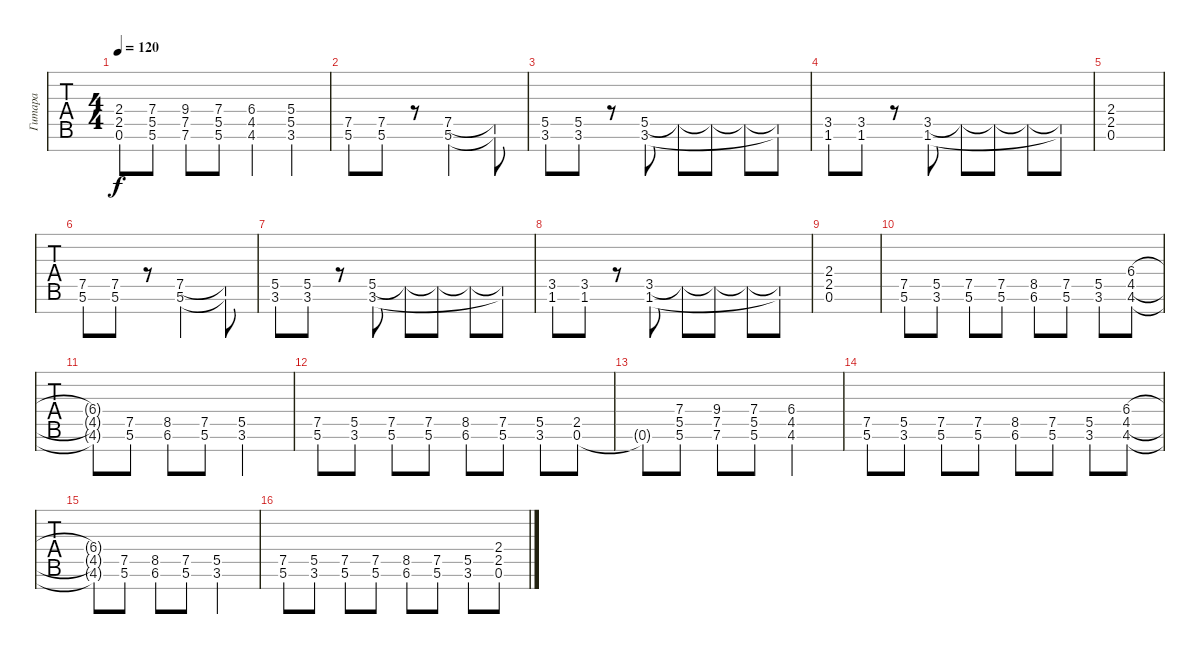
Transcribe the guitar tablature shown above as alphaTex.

\track ("Гитара" "Гитара") {instrument distortionguitar}
\staff {tabs}
\tuning (E4 B3 G3 D3 A2 E2 B1) {hide}
\ts (4 4)
\tempo 120
\clef g2
\ks c
(2.4{t} 2.5{t} 0.6{t}).8{dy f} (7.4 5.5 5.6).8 (9.4 7.5 7.6).8 (7.4 5.5 5.6).8 (6.4 4.5 4.6).4 (5.4 5.5 3.6).4 |
(7.5 5.6).8 (7.5 5.6).8 r.8 (7.5 5.6).2 (7.5{t} 5.6{t}).8 |
(5.5 3.6).8 (5.5 3.6).8 r.8 (5.5 3.6).8 5.5{t}.8 5.5{t}.8 5.5{t}.8 (5.5{t} 3.6{t}).8 |
(3.5 1.6).8 (3.5 1.6).8 r.8 (3.5 1.6).8 3.5{t}.8 3.5{t}.8 3.5{t}.8 (3.5{t} 1.6{t}).8 |
(2.4 2.5 0.6).1 |
(7.5 5.6).8 (7.5 5.6).8 r.8 (7.5 5.6).2 (7.5{t} 5.6{t}).8 |
(5.5 3.6).8 (5.5 3.6).8 r.8 (5.5 3.6).8 5.5{t}.8 5.5{t}.8 5.5{t}.8 (5.5{t} 3.6{t}).8 |
(3.5 1.6).8 (3.5 1.6).8 r.8 (3.5 1.6).8 3.5{t}.8 3.5{t}.8 3.5{t}.8 (3.5{t} 1.6{t}).8 |
(2.4 2.5 0.6).1 |
(7.5 5.6).8 (5.5 3.6).8 (7.5 5.6).8 (7.5 5.6).8 (8.5 6.6).8 (7.5 5.6).8 (5.5 3.6).8 (6.4 4.5 4.6).8 |
(6.4{t} 4.5{t} 4.6{t}).8 (7.5 5.6).8 (8.5 6.6).8 (7.5 5.6).8 (5.5 3.6).2 |
(7.5 5.6).8 (5.5 3.6).8 (7.5 5.6).8 (7.5 5.6).8 (8.5 6.6).8 (7.5 5.6).8 (5.5 3.6).8 (2.5 0.6).8 |
0.6{t}.8 (7.4 5.5 5.6).8 (9.4 7.5 7.6).8 (7.4 5.5 5.6).8 (6.4 4.5 4.6).2 |
(7.5 5.6).8 (5.5 3.6).8 (7.5 5.6).8 (7.5 5.6).8 (8.5 6.6).8 (7.5 5.6).8 (5.5 3.6).8 (6.4 4.5 4.6).8 |
(6.4{t} 4.5{t} 4.6{t}).8 (7.5 5.6).8 (8.5 6.6).8 (7.5 5.6).8 (5.5 3.6).2 |
(7.5 5.6).8 (5.5 3.6).8 (7.5 5.6).8 (7.5 5.6).8 (8.5 6.6).8 (7.5 5.6).8 (5.5 3.6).8 (2.4 2.5 0.6).8
